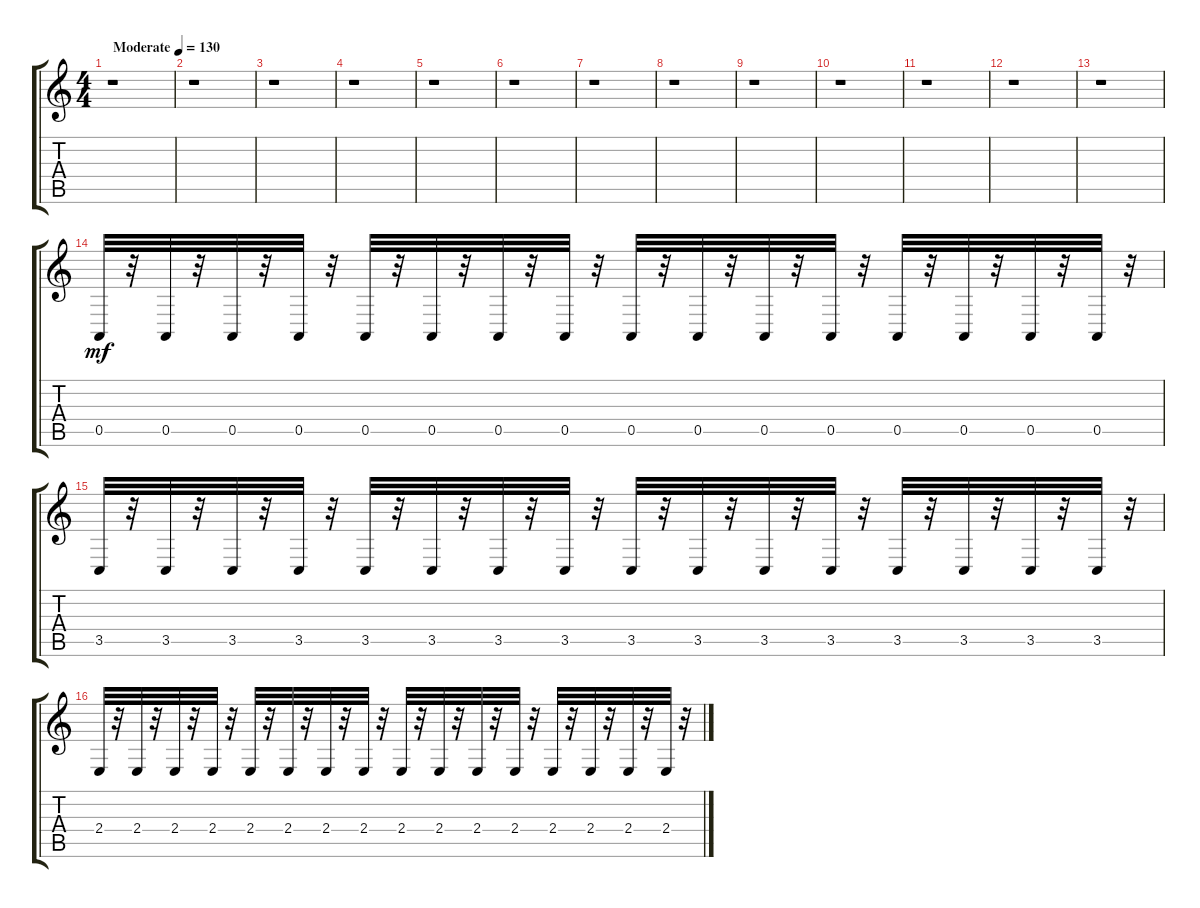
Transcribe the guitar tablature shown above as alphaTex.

\track "" {instrument lead2sawtooth}
\staff {score tabs}
\tuning (E4 B3 G3 D3 A2 E2) {hide}
\ts (4 4)
\tempo (130 "Moderate")
\clef g2
\ks c
r.1{dy mf instrument lead2sawtooth} |
r.1 |
r.1 |
r.1 |
r.1 |
r.1 |
r.1 |
r.1 |
r.1 |
r.1 |
r.1 |
r.1 |
r.1 |
0.5.32 r.32 0.5.32 r.32 0.5.32 r.32 0.5.32 r.32 0.5.32 r.32 0.5.32 r.32 0.5.32 r.32 0.5.32 r.32 0.5.32 r.32 0.5.32 r.32 0.5.32 r.32 0.5.32 r.32 0.5.32 r.32 0.5.32 r.32 0.5.32 r.32 0.5.32 r.32 |
3.5.32 r.32 3.5.32 r.32 3.5.32 r.32 3.5.32 r.32 3.5.32 r.32 3.5.32 r.32 3.5.32 r.32 3.5.32 r.32 3.5.32 r.32 3.5.32 r.32 3.5.32 r.32 3.5.32 r.32 3.5.32 r.32 3.5.32 r.32 3.5.32 r.32 3.5.32 r.32 |
2.4.32 r.32 2.4.32 r.32 2.4.32 r.32 2.4.32 r.32 2.4.32 r.32 2.4.32 r.32 2.4.32 r.32 2.4.32 r.32 2.4.32 r.32 2.4.32 r.32 2.4.32 r.32 2.4.32 r.32 2.4.32 r.32 2.4.32 r.32 2.4.32 r.32 2.4.32 r.32
